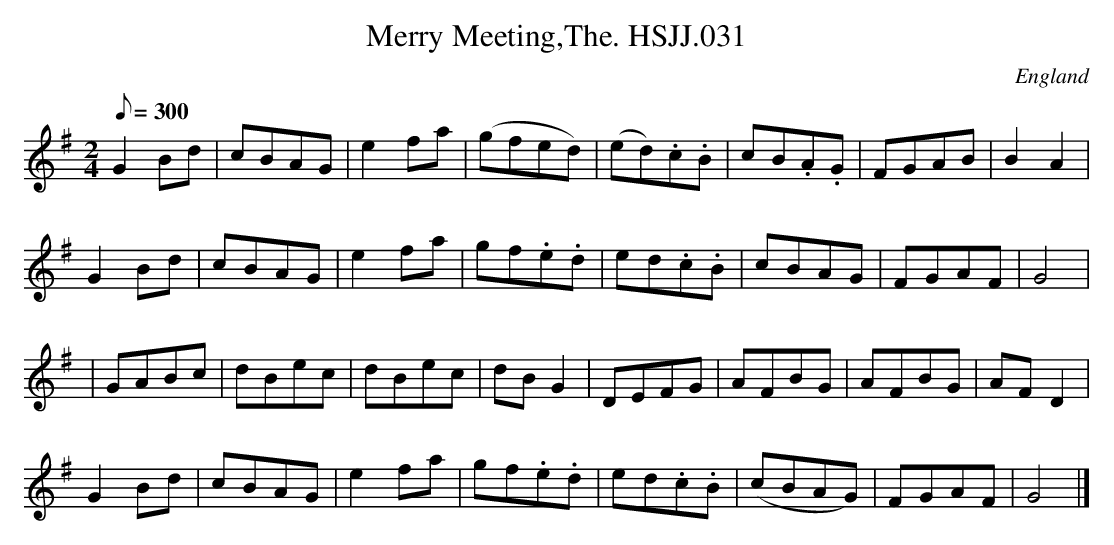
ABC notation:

X:1
T:Merry Meeting,The. HSJJ.031
M:2/4
L:1/8
Q:300
O:England
K:G
G2Bd|cBAG|e2fa|(gfed)|(ed).c.B|c-B.A.G|FGAB|B2A2|!
G2Bd|cBAG|e2fa|g-f.e.d|e-d.c.B|cBAG|FGAF|G4|!
|GABc|dBec|dBec|dBG2|DEFG|AFBG|AFBG|AFD2|!
G2Bd|cBAG|e2fa|g-f.e.d|e-d.c.B|(cBAG)|FGAF|G4|]
